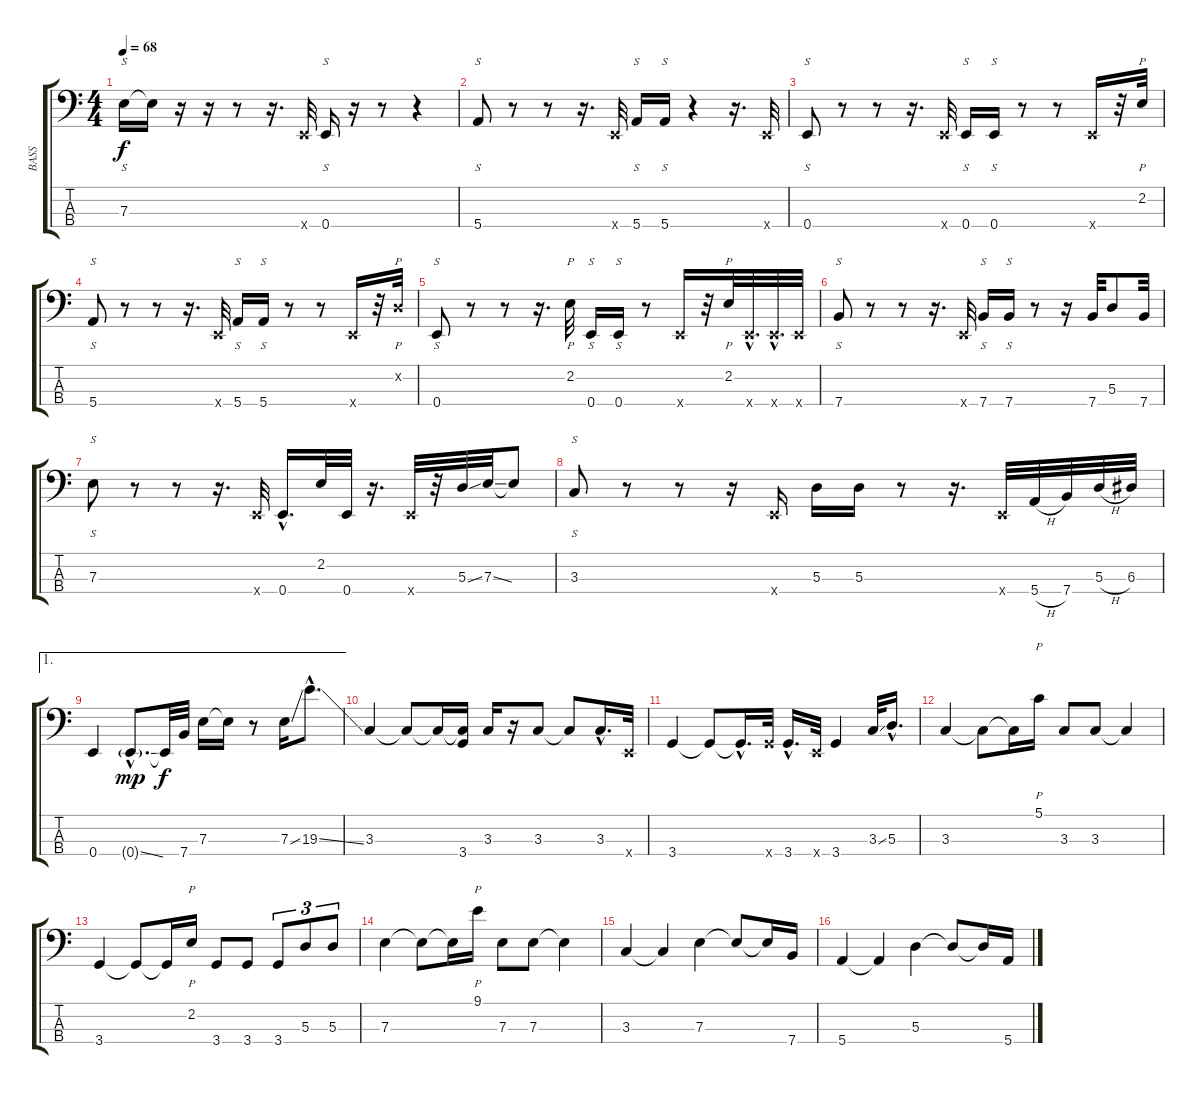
\track ("BASS" "BASS") {instrument electricbassfinger}
\staff {score tabs}
\tuning (G2 D2 A1 E1) {hide}
\ts (4 4)
\tempo 68
\clef f4
\ks c
7.3.16{s dy f instrument slapbass2} 7.3{t}.16 r.16 r.16 r.8 r.16{d} 0.4{x}.32 0.4.16{s} r.16 r.8 r.4 |
5.4.8{s instrument slapbass2} r.8 r.8 r.16{d} 0.4{x}.32 5.4.16{s} 5.4.16{s} r.4 r.16{d} 0.4{x}.32 |
0.4.8{s} r.8 r.8 r.16{d} 0.4{x}.32 0.4.16{s} 0.4.16{s} r.8 r.8 0.4{x}.16 r.32 2.2.32{p} |
5.4.8{s} r.8 r.8 r.16{d} 0.4{x}.32 5.4.16{s} 5.4.16{s} r.8 r.8 0.4{x}.16 r.32 0.2{x}.32{p} |
0.4.8{s instrument slapbass2} r.8 r.8 r.16{d} 2.2.32{p} 0.4.16{s} 0.4.16{s} r.8 0.4{x}.16 r.32{instrument electricbassfinger} 2.2.32{p} 0.4{hac x}.32{d} 0.4{hac x}.32{d} 0.4{x}.32 |
7.4.8{s instrument slapbass2} r.8 r.8 r.16{d} 0.4{x}.32 7.4.16{s} 7.4.16{s} r.8 r.16 7.4.32{instrument electricbassfinger} 5.3.8 7.4.32 |
7.3.8{s instrument slapbass2} r.8 r.8 r.16{d} 0.4{x}.32{instrument electricbassfinger} 0.4{hac}.16{d} 2.2.32 0.4.32 r.16{d} 0.4{x}.32 r.32 5.3{ss}.32 7.3{ss}.32 7.3{t}.8 |
3.3.8{s instrument slapbass2} r.8 r.8 r.16 0.4{x}.16 5.3.16 5.3.16 r.8 r.16{d} 0.4{x}.32 5.4{h}.32{instrument electricbassfinger} 7.4.32 5.3{h}.32 6.3.32 |
\ae 1
0.4.4 0.4{ss g hac}.8{d dy mp} 0.4{t}.32{dy f} 7.4.32 7.3.16 7.3{t}.16 r.8 7.3{ss}.16 19.3{ss hac}.8{d} |
3.3.4 3.3{t}.8 3.3{t}.16 (3.3{t} 3.4).16 3.3.16 r.16 3.3.8 3.3{t}.8 3.3{hac}.16{d} 0.4{x}.32 |
3.4.4 3.4{t}.8 3.4{hac t}.16{d} 3.4{x}.32 3.4{hac}.16{d} 0.4{x}.32 3.4.4 3.3{ss}.32 5.3{hac}.16{d} |
3.3.4 3.3{t}.8 3.3{t}.16 5.1.16{p} 3.3.8 3.3.8 3.3{t}.4 |
3.4.4 3.4{t}.8 3.4{t}.16 2.2.16{p} 3.4.8 3.4.8 3.4.8{tu (3 2)} 5.3.8{tu (3 2)} 5.3.8{tu (3 2)} |
7.3.4 7.3{t}.8 7.3{t}.16 9.1.16{p} 7.3.8 7.3.8 7.3{t}.4 |
3.3.4 3.3{t}.4 7.3.4 7.3{t}.8 7.3{t}.16 7.4.16 |
5.4.4 5.4{t}.4 5.3.4 5.3{t}.8 5.3{t}.16 5.4.16
